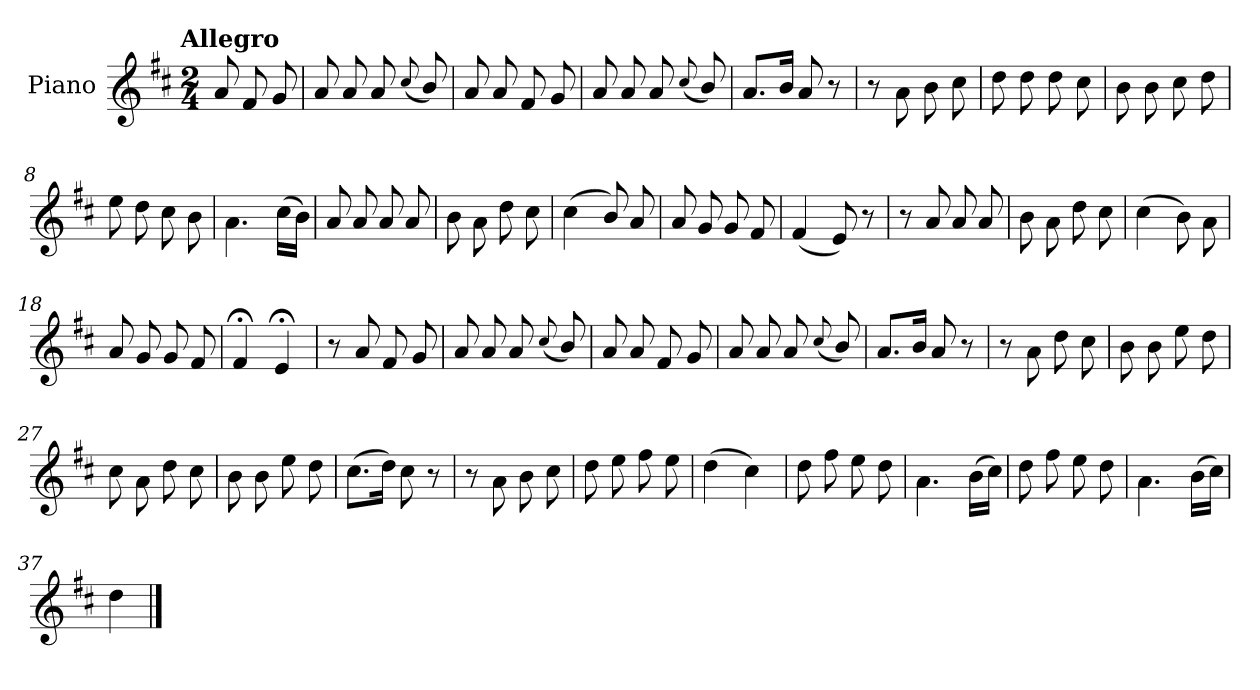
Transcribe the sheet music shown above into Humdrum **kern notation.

**kern
*part1
*staff1
*I"Piano
*I'Pno.
*clefG2
*k[f#c#]
!!LO:TX:omd:t=Allegro
*M2/4
*MM144
=
8a/
8f#/
8g/
=1
8a/
8a/
8a/
(<8qqcc#/
8b/)
=2
8a/
8a/
8f#/
8g/
=3
8a/
8a/
8a/
(<8qqcc#/
8b/)
=4
8.a/L
16b/Jk
8a/
8r
!!LO:LB:g=z
=5
8r
8a\
8b\
8cc#\
=6
8dd\
8dd\
8dd\
8cc#\
=7
8b\
8b\
8cc#\
8dd\
=8
8ee\
8dd\
8cc#\
8b\
=9
4.a\
(>16cc#\LL
16b\JJ)
=10
8a/
8a/
8a/
8a/
=11
8b\
8a\
8dd\
8cc#\
!!LO:LB:g=z
=12
(>4cc#\
8b/)
8a/
=13
8a/
8g/
8g/
8f#/
=14
(<4f#/
8e/)
8r
=15
8r
8a/
8a/
8a/
=16
8b\
8a\
8dd\
8cc#\
=17
(>4cc#\
8b\)
8a\
=18
8a/
8g/
8g/
8f#/
!!LO:LB:g=z
=19
4f#;</
4e;</
=20
8r
8a/
8f#/
8g/
=21
8a/
8a/
8a/
(<8qqcc#/
8b/)
=22
8a/
8a/
8f#/
8g/
=23
8a/
8a/
8a/
(<8qqcc#/
8b/)
=24
8.a/L
16b/Jk
8a/
8r
!!LO:LB:g=z
=25
8r
8a\
8dd\
8cc#\
=26
8b\
8b\
8ee\
8dd\
=27
8cc#\
8a\
8dd\
8cc#\
=28
8b\
8b\
8ee\
8dd\
=29
(>8.cc#\L
16dd\Jk)
8cc#\
8r
=30
8r
8a\
8b\
8cc#\
=31
8dd\
8ee\
8ff#\
8ee\
!!LO:LB:g=z
=32
(>4dd\
4cc#\)
=33
8dd\
8ff#\
8ee\
8dd\
=34
4.a\
(>16b\LL
16cc#\JJ)
=35
8dd\
8ff#\
8ee\
8dd\
=36
4.a\
(>16b\LL
16cc#\JJ)
=37
4dd\
==
*-
